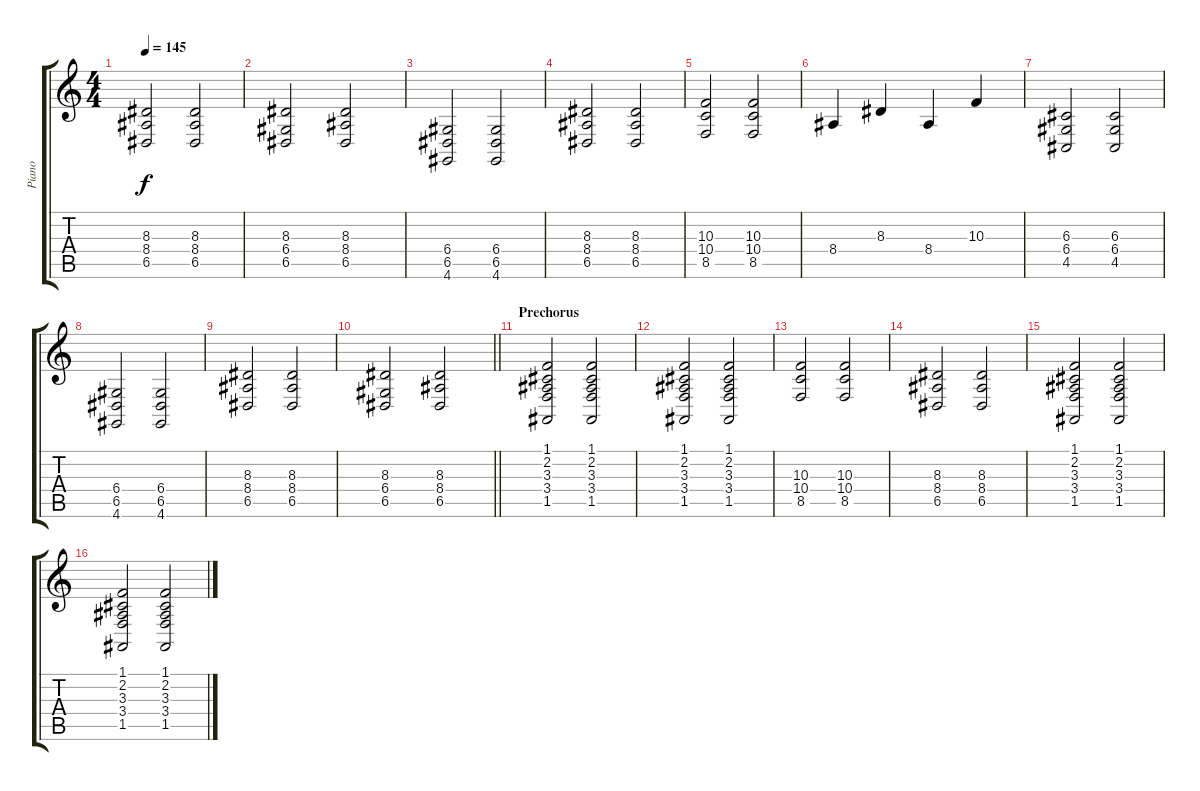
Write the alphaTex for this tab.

\track ("Piano" "Piano") {instrument acousticgrandpiano}
\staff {score tabs}
\tuning (E4 B3 G3 D3 A2 E2) {hide}
\ts (4 4)
\tempo 145
\clef g2
\ks c
(8.3 8.4 6.5).2{dy f} (8.3 8.4 6.5).2 |
(8.3 6.4 6.5).2 (8.3 8.4 6.5).2 |
(6.4 6.5 4.6).2 (6.4 6.5 4.6).2 |
(8.3 8.4 6.5).2 (8.3 8.4 6.5).2 |
(10.3 10.4 8.5).2 (10.3 10.4 8.5).2 |
8.4.4 8.3.4 8.4.4 10.3.4 |
(6.3 6.4 4.5).2 (6.3 6.4 4.5).2 |
(6.4 6.5 4.6).2 (6.4 6.5 4.6).2 |
(8.3 8.4 6.5).2 (8.3 8.4 6.5).2 |
\barLineRight lightlight
(8.3 6.4 6.5).2 (8.3 8.4 6.5).2 |
\section ("" "Prechorus")
(1.1 2.2 3.3 3.4 1.5).2 (1.1 2.2 3.3 3.4 1.5).2 |
(1.1 2.2 3.3 3.4 1.5).2 (1.1 2.2 3.3 3.4 1.5).2 |
(10.3 10.4 8.5).2 (10.3 10.4 8.5).2 |
(8.3 8.4 6.5).2 (8.3 8.4 6.5).2 |
(1.1 2.2 3.3 3.4 1.5).2 (1.1 2.2 3.3 3.4 1.5).2 |
(1.1 2.2 3.3 3.4 1.5).2 (1.1 2.2 3.3 3.4 1.5).2
